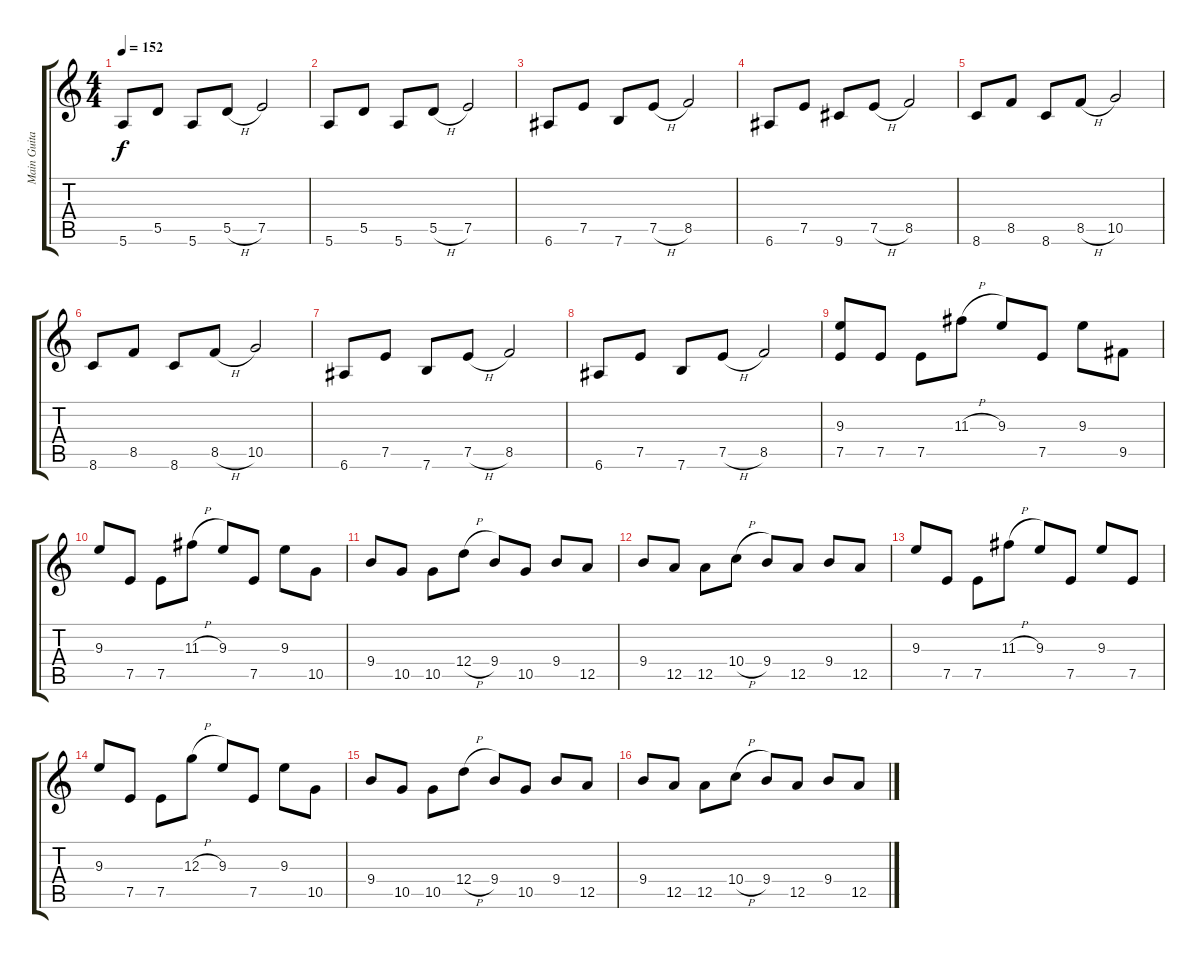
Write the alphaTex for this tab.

\track ("Main Guitar" "Main Guita") {instrument overdrivenguitar}
\staff {score tabs}
\tuning (E4 B3 G3 D3 A2 E2) {hide}
\ts (4 4)
\tempo 152
\clef g2
\ks c
5.6.8{dy f} 5.5.8 5.6.8 5.5{h}.8 7.5.2 |
5.6.8 5.5.8 5.6.8 5.5{h}.8 7.5.2 |
6.6.8 7.5.8 7.6.8 7.5{h}.8 8.5.2 |
6.6.8 7.5.8 9.6.8 7.5{h}.8 8.5.2 |
8.6.8 8.5.8 8.6.8 8.5{h}.8 10.5.2 |
8.6.8 8.5.8 8.6.8 8.5{h}.8 10.5.2 |
6.6.8 7.5.8 7.6.8 7.5{h}.8 8.5.2 |
6.6.8 7.5.8 7.6.8 7.5{h}.8 8.5.2 |
(9.3 7.5).8 7.5.8 7.5.8 11.3{h}.8 9.3.8 7.5.8 9.3.8 9.5.8 |
9.3.8 7.5.8 7.5.8 11.3{h}.8 9.3.8 7.5.8 9.3.8 10.5.8 |
9.4.8 10.5.8 10.5.8 12.4{h}.8 9.4.8 10.5.8 9.4.8 12.5.8 |
9.4.8 12.5.8 12.5.8 10.4{h}.8 9.4.8 12.5.8 9.4.8 12.5.8 |
9.3.8 7.5.8 7.5.8 11.3{h}.8 9.3.8 7.5.8 9.3.8 7.5.8 |
9.3.8 7.5.8 7.5.8 12.3{h}.8 9.3.8 7.5.8 9.3.8 10.5.8 |
9.4.8 10.5.8 10.5.8 12.4{h}.8 9.4.8 10.5.8 9.4.8 12.5.8 |
9.4.8 12.5.8 12.5.8 10.4{h}.8 9.4.8 12.5.8 9.4.8 12.5.8
